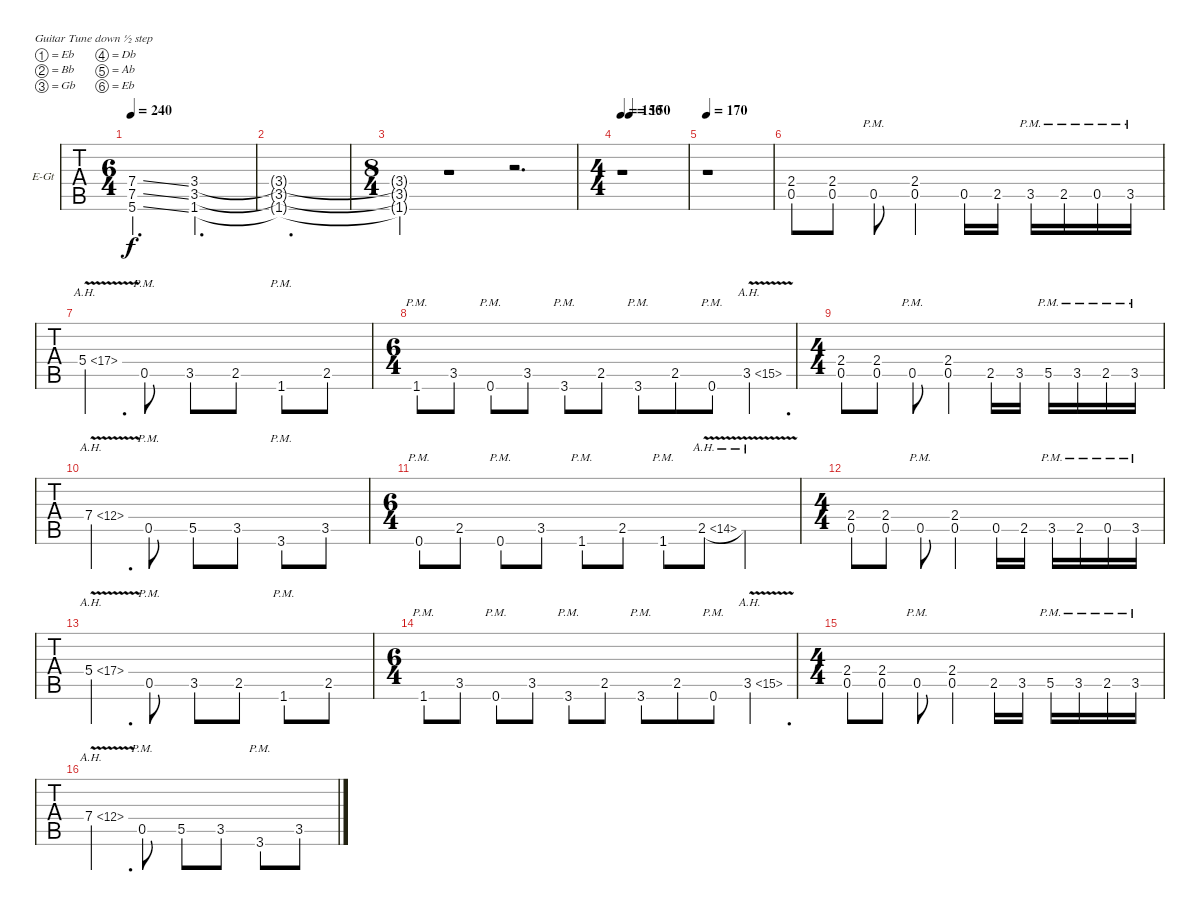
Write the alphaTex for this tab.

\bracketExtendMode groupsimilarinstruments
\firstSystemTrackNameOrientation horizontal
\otherSystemsTrackNameOrientation horizontal
\track ("Юрий Мелисов" "E-Gt") {instrument distortionguitar}
\staff {tabs}
\tuning (Eb4 Bb3 Gb3 Db3 Ab2 Eb2)
\ts (6 4)
\tempo 240
\clef g2
\ks c
(7.4{ss} 7.5{ss} 5.6{ss}).2{d dy f} (3.4 3.5 1.6).2{d} |
(3.4{t} 3.5{t} 1.6{t}).1{d} |
\ts (8 4)
\beaming (8 4 4 4 4)
(3.4{t} 3.5{t} 1.6{t}).4 r.1 r.2{d} |
\ts (4 4)
\beaming (8 2 2 2 2)
\tempo 150
\tempo (150 0.125)
r.1 |
\tempo 170
r.1 |
(2.4 0.5).8 (2.4 0.5).8 0.5{pm}.8 (2.4 0.5).4 0.5.16 2.5.16 3.5{pm}.16 2.5{pm}.16 0.5{pm}.16 3.5{pm}.16 |
5.4{ah 12 v}.4{d} 0.5{pm}.8 3.5.8 2.5.8 1.6{pm}.8 2.5.8 |
\ts (6 4)
\beaming (8 2 2 2 6)
1.6{pm}.8 3.5.8 0.6{pm}.8 3.5.8 3.6{pm}.8 2.5.8 3.6{pm}.8 2.5.8 0.6{pm}.8 3.5{ah 12 v}.4{d} |
\ts (4 4)
\beaming (8 2 2 2 2)
(2.4 0.5).8 (2.4 0.5).8 0.5{pm}.8 (2.4 0.5).4 2.5.16 3.5.16 5.5{pm}.16 3.5{pm}.16 2.5{pm}.16 3.5{pm}.16 |
7.4{ah 5 v}.4{d} 0.5{pm}.8 5.5.8 3.5.8 3.6{pm}.8 3.5.8 |
\ts (6 4)
\beaming (8 2 2 2 6)
0.6{pm}.8 2.5.8 0.6{pm}.8 3.5.8 1.6{pm}.8 2.5.8 1.6{pm}.8 2.5{ah 12 v}.8 2.5{ah 12 v t}.2 |
\ts (4 4)
\beaming (8 2 2 2 2)
(2.4 0.5).8 (2.4 0.5).8 0.5{pm}.8 (2.4 0.5).4 0.5.16 2.5.16 3.5{pm}.16 2.5{pm}.16 0.5{pm}.16 3.5{pm}.16 |
5.4{ah 12 v}.4{d} 0.5{pm}.8 3.5.8 2.5.8 1.6{pm}.8 2.5.8 |
\ts (6 4)
\beaming (8 2 2 2 6)
1.6{pm}.8 3.5.8 0.6{pm}.8 3.5.8 3.6{pm}.8 2.5.8 3.6{pm}.8 2.5.8 0.6{pm}.8 3.5{ah 12 v}.4{d} |
\ts (4 4)
\beaming (8 2 2 2 2)
(2.4 0.5).8 (2.4 0.5).8 0.5{pm}.8 (2.4 0.5).4 2.5.16 3.5.16 5.5{pm}.16 3.5{pm}.16 2.5{pm}.16 3.5{pm}.16 |
7.4{ah 5 v}.4{d} 0.5{pm}.8 5.5.8 3.5.8 3.6{pm}.8 3.5.8
